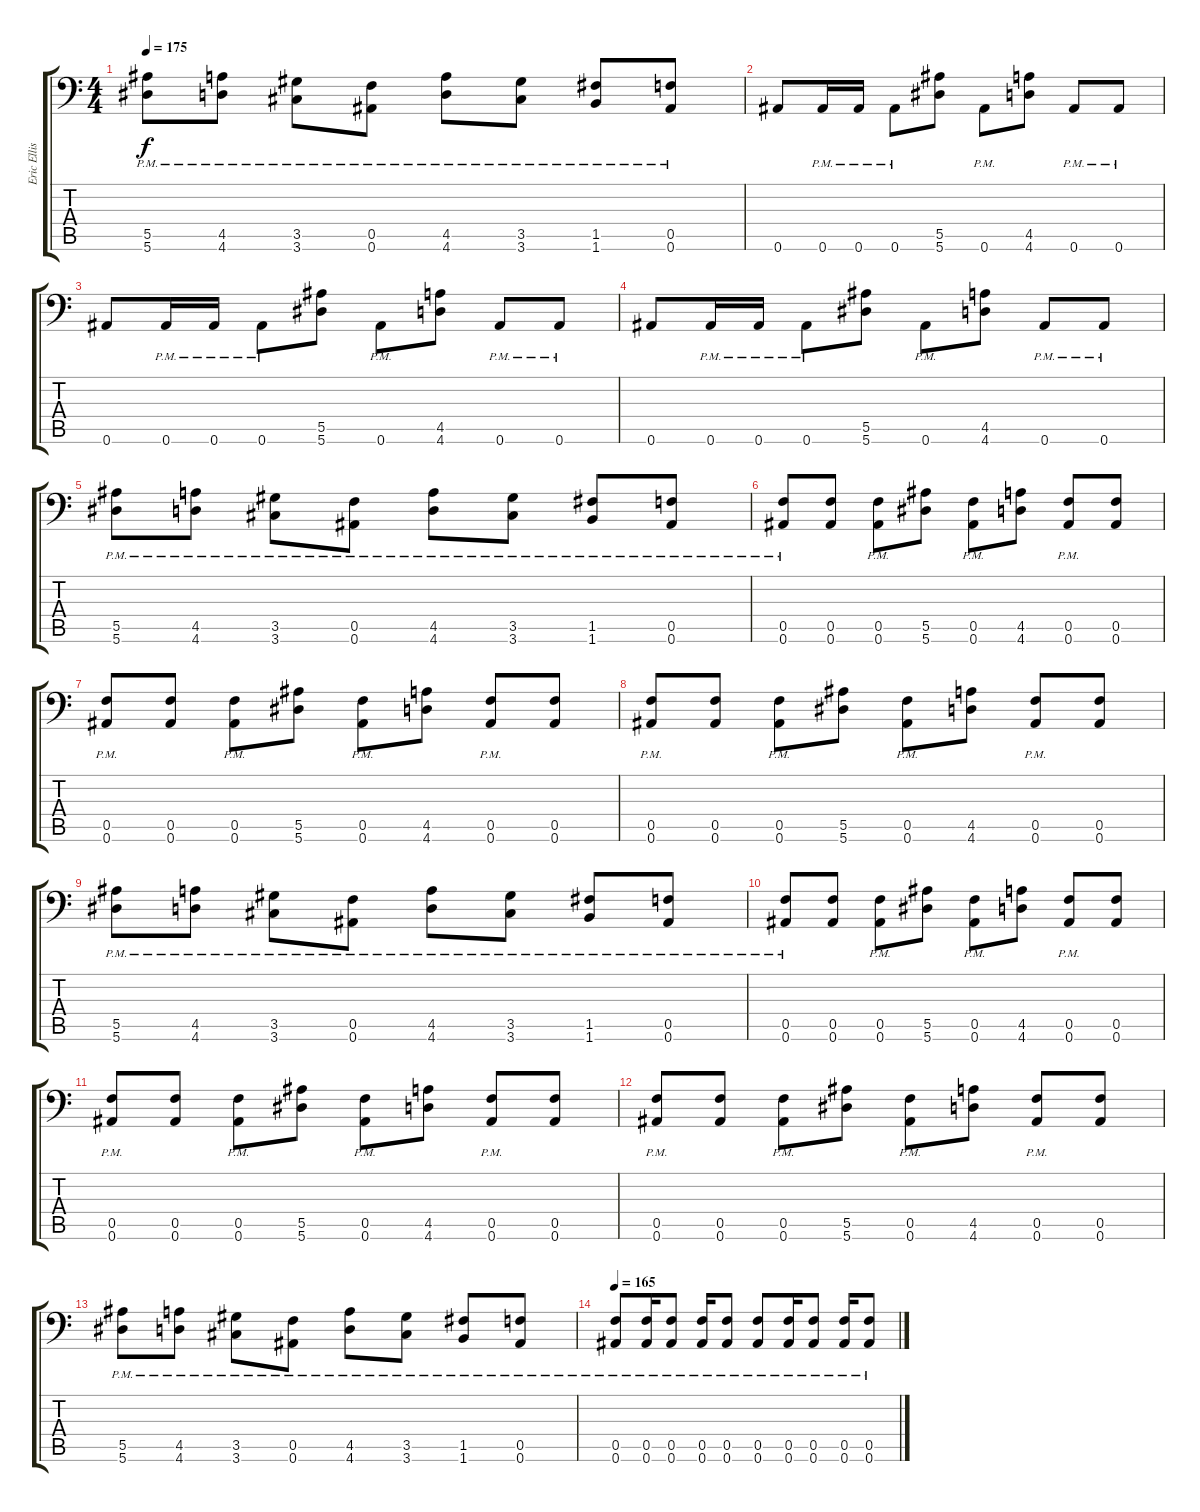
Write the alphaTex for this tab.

\track ("Eric Ellis" "Eric Ellis") {instrument distortionguitar}
\staff {score tabs}
\tuning (C4 G3 Eb3 Bb2 F2 Bb1) {hide}
\ts (4 4)
\tempo 175
\clef f4
\ks c
(5.5{pm} 5.6{pm}).8{dy f} (4.5{pm} 4.6{pm}).8 (3.5{pm} 3.6{pm}).8 (0.5{pm} 0.6{pm}).8 (4.5{pm} 4.6{pm}).8 (3.5{pm} 3.6{pm}).8 (1.5{pm} 1.6{pm}).8 (0.5{pm} 0.6{pm}).8 |
0.6.8 0.6{pm}.16 0.6{pm}.16 0.6{pm}.8 (5.5 5.6).8 0.6{pm}.8 (4.5 4.6).8 0.6{pm}.8 0.6{pm}.8 |
0.6.8 0.6{pm}.16 0.6{pm}.16 0.6{pm}.8 (5.5 5.6).8 0.6{pm}.8 (4.5 4.6).8 0.6{pm}.8 0.6{pm}.8 |
0.6.8 0.6{pm}.16 0.6{pm}.16 0.6{pm}.8 (5.5 5.6).8 0.6{pm}.8 (4.5 4.6).8 0.6{pm}.8 0.6{pm}.8 |
(5.5{pm} 5.6{pm}).8 (4.5{pm} 4.6{pm}).8 (3.5{pm} 3.6{pm}).8 (0.5{pm} 0.6{pm}).8 (4.5{pm} 4.6{pm}).8 (3.5{pm} 3.6{pm}).8 (1.5{pm} 1.6{pm}).8 (0.5{pm} 0.6{pm}).8 |
(0.5{pm} 0.6{pm}).8 (0.5 0.6).8 (0.5{pm} 0.6{pm}).8 (5.5 5.6).8 (0.5{pm} 0.6{pm}).8 (4.5 4.6).8 (0.5{pm} 0.6{pm}).8 (0.5 0.6).8 |
(0.5{pm} 0.6{pm}).8 (0.5 0.6).8 (0.5{pm} 0.6{pm}).8 (5.5 5.6).8 (0.5{pm} 0.6{pm}).8 (4.5 4.6).8 (0.5{pm} 0.6{pm}).8 (0.5 0.6).8 |
(0.5{pm} 0.6{pm}).8 (0.5 0.6).8 (0.5{pm} 0.6{pm}).8 (5.5 5.6).8 (0.5{pm} 0.6{pm}).8 (4.5 4.6).8 (0.5{pm} 0.6{pm}).8 (0.5 0.6).8 |
(5.5{pm} 5.6{pm}).8 (4.5{pm} 4.6{pm}).8 (3.5{pm} 3.6{pm}).8 (0.5{pm} 0.6{pm}).8 (4.5{pm} 4.6{pm}).8 (3.5{pm} 3.6{pm}).8 (1.5{pm} 1.6{pm}).8 (0.5{pm} 0.6{pm}).8 |
(0.5{pm} 0.6{pm}).8 (0.5 0.6).8 (0.5{pm} 0.6{pm}).8 (5.5 5.6).8 (0.5{pm} 0.6{pm}).8 (4.5 4.6).8 (0.5{pm} 0.6{pm}).8 (0.5 0.6).8 |
(0.5{pm} 0.6{pm}).8 (0.5 0.6).8 (0.5{pm} 0.6{pm}).8 (5.5 5.6).8 (0.5{pm} 0.6{pm}).8 (4.5 4.6).8 (0.5{pm} 0.6{pm}).8 (0.5 0.6).8 |
(0.5{pm} 0.6{pm}).8 (0.5 0.6).8 (0.5{pm} 0.6{pm}).8 (5.5 5.6).8 (0.5{pm} 0.6{pm}).8 (4.5 4.6).8 (0.5{pm} 0.6{pm}).8 (0.5 0.6).8 |
(5.5{pm} 5.6{pm}).8 (4.5{pm} 4.6{pm}).8 (3.5{pm} 3.6{pm}).8 (0.5{pm} 0.6{pm}).8 (4.5{pm} 4.6{pm}).8 (3.5{pm} 3.6{pm}).8 (1.5{pm} 1.6{pm}).8 (0.5{pm} 0.6{pm}).8 |
\tempo 165
(0.5{pm} 0.6{pm}).8 (0.5{pm} 0.6{pm}).16 (0.5{pm} 0.6{pm}).8 (0.5{pm} 0.6{pm}).16 (0.5{pm} 0.6{pm}).8 (0.5{pm} 0.6{pm}).8 (0.5{pm} 0.6{pm}).16 (0.5{pm} 0.6{pm}).8 (0.5{pm} 0.6{pm}).16 (0.5{pm} 0.6{pm}).8
